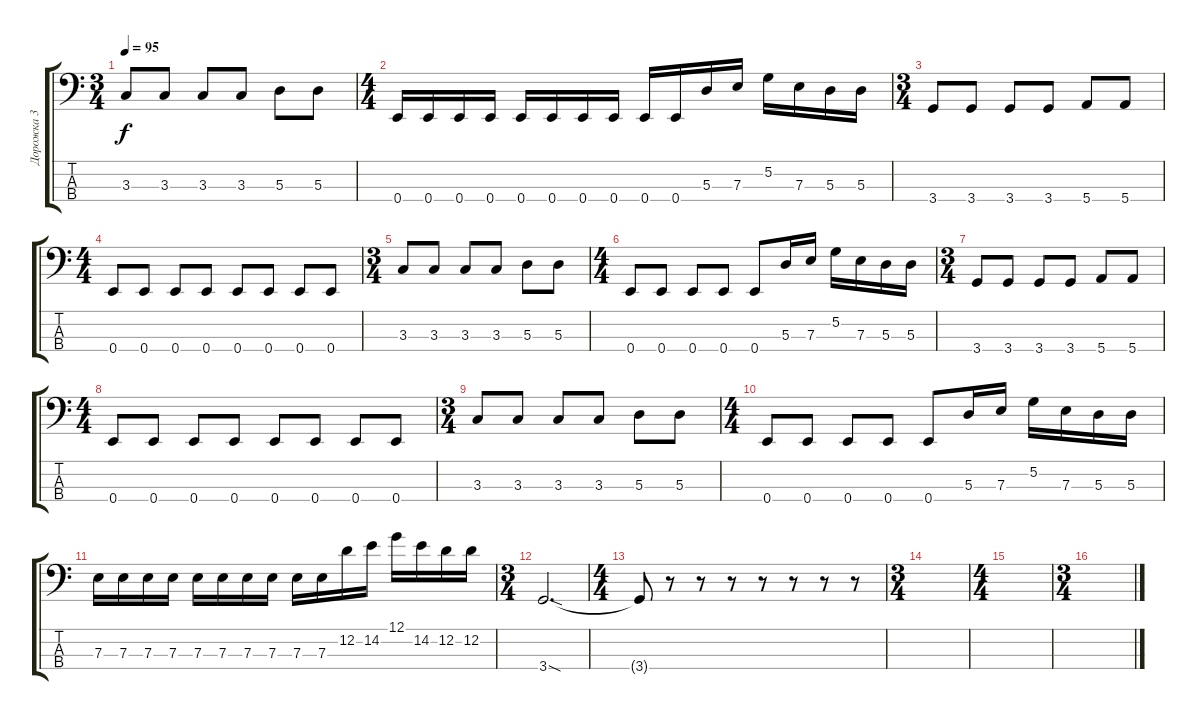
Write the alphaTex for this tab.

\track ("Дорожка 3" "Дорожка 3") {instrument electricbasspick}
\staff {score tabs}
\tuning (G2 D2 A1 E1) {hide}
\ts (3 4)
\tempo 95
\clef f4
\ks c
3.3.8{dy f} 3.3.8 3.3.8 3.3.8 5.3.8 5.3.8 |
\ts (4 4)
0.4.16 0.4.16 0.4.16 0.4.16 0.4.16 0.4.16 0.4.16 0.4.16 0.4.16 0.4.16 5.3.16 7.3.16 5.2.16 7.3.16 5.3.16 5.3.16 |
\ts (3 4)
3.4.8 3.4.8 3.4.8 3.4.8 5.4.8 5.4.8 |
\ts (4 4)
0.4.8 0.4.8 0.4.8 0.4.8 0.4.8 0.4.8 0.4.8 0.4.8 |
\ts (3 4)
3.3.8 3.3.8 3.3.8 3.3.8 5.3.8 5.3.8 |
\ts (4 4)
0.4.8 0.4.8 0.4.8 0.4.8 0.4.8 5.3.16 7.3.16 5.2.16 7.3.16 5.3.16 5.3.16 |
\ts (3 4)
3.4.8 3.4.8 3.4.8 3.4.8 5.4.8 5.4.8 |
\ts (4 4)
0.4.8 0.4.8 0.4.8 0.4.8 0.4.8 0.4.8 0.4.8 0.4.8 |
\ts (3 4)
3.3.8 3.3.8 3.3.8 3.3.8 5.3.8 5.3.8 |
\ts (4 4)
0.4.8 0.4.8 0.4.8 0.4.8 0.4.8 5.3.16 7.3.16 5.2.16 7.3.16 5.3.16 5.3.16 |
7.3.16 7.3.16 7.3.16 7.3.16 7.3.16 7.3.16 7.3.16 7.3.16 7.3.16 7.3.16 12.2.16 14.2.16 12.1.16 14.2.16 12.2.16 12.2.16 |
\ts (3 4)
3.4{sod}.2{d} |
\ts (4 4)
3.4{t}.8 r.8 r.8 r.8 r.8 r.8 r.8 r.8 |
\ts (3 4)
|
\ts (4 4)
|
\ts (3 4)
